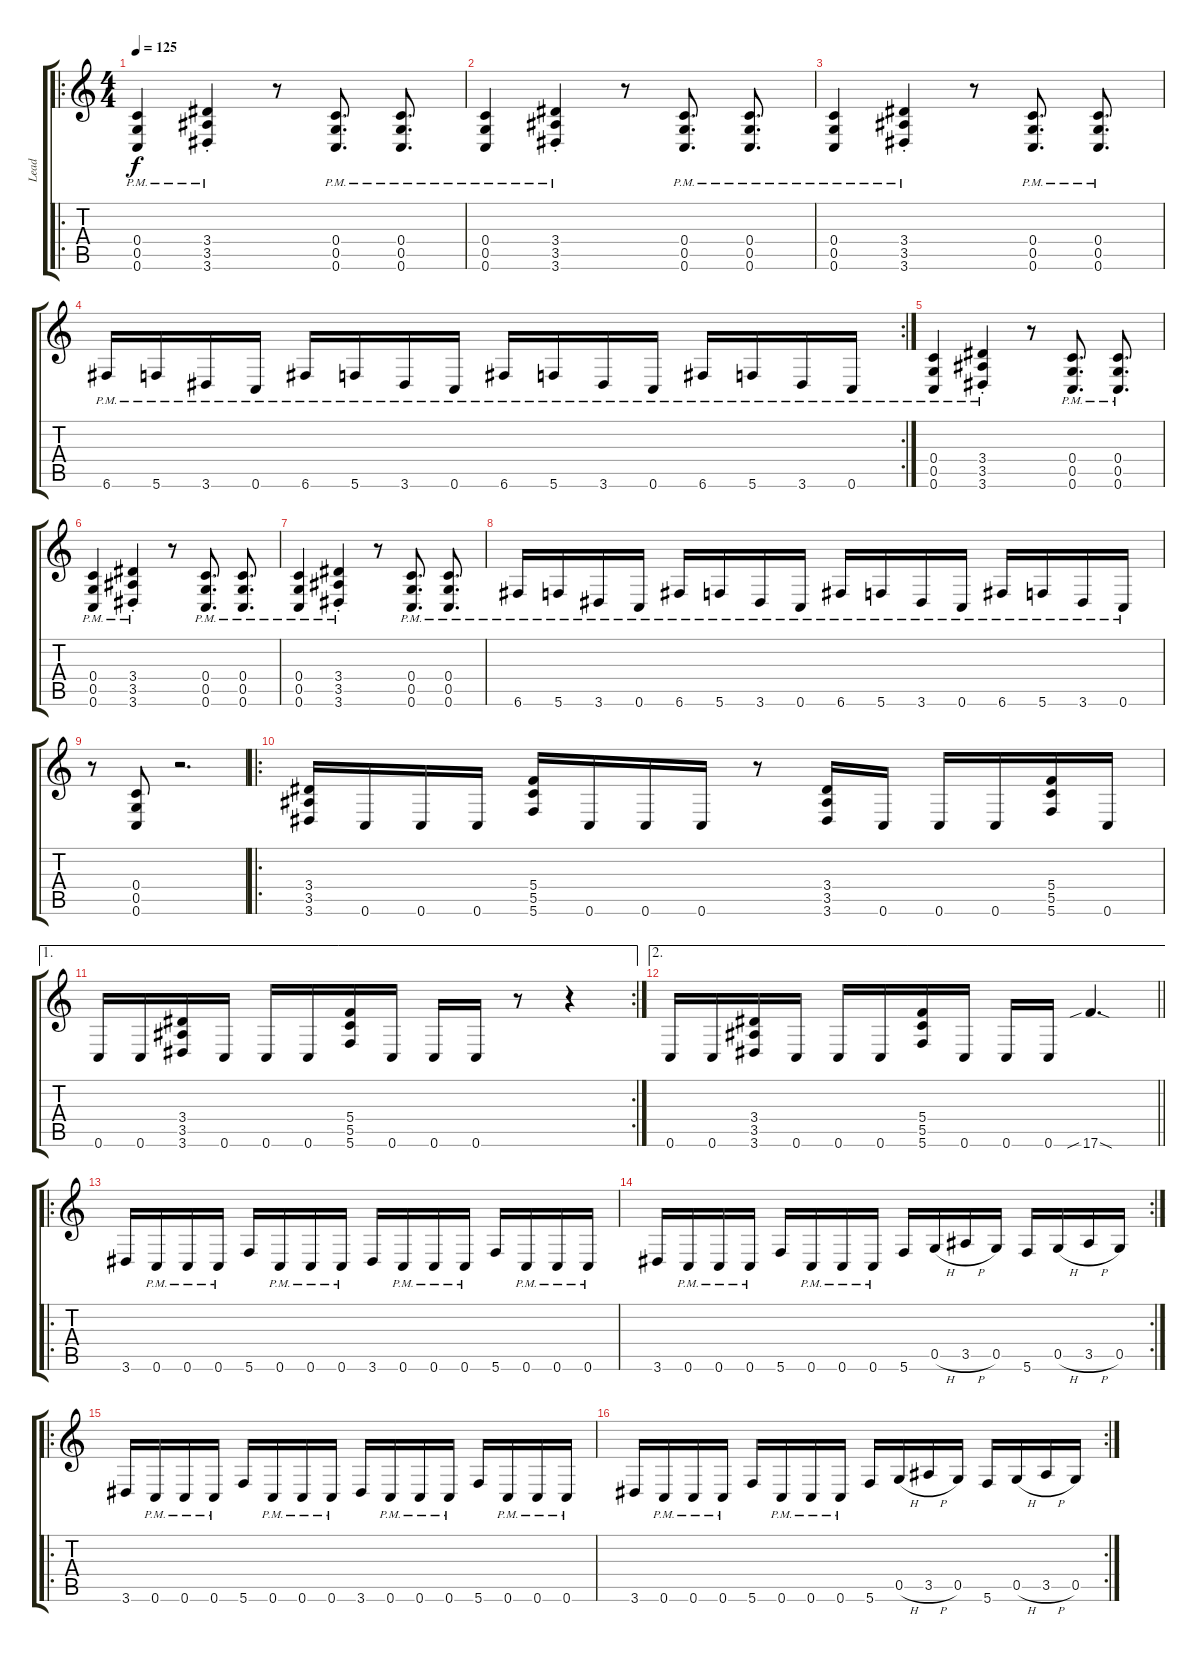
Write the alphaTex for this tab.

\track ("Lead" "Lead") {instrument overdrivenguitar}
\staff {score tabs}
\tuning (D4 A3 F3 C3 G2 C2) {hide}
\ro
\ts (4 4)
\tempo 125
\clef g2
\ks c
(0.4{pm} 0.5{pm} 0.6{pm}).4{dy f instrument overdrivenguitar} (3.4{pm st} 3.5{pm st} 3.6{pm st}).4 r.8 (0.4{pm} 0.5{pm} 0.6{pm}).8{d} (0.4{pm} 0.5{pm} 0.6{pm}).8{d} |
(0.4{pm} 0.5{pm} 0.6{pm}).4 (3.4{pm st} 3.5{pm st} 3.6{pm st}).4 r.8 (0.4{pm} 0.5{pm} 0.6{pm}).8{d} (0.4{pm} 0.5{pm} 0.6{pm}).8{d} |
(0.4{pm} 0.5{pm} 0.6{pm}).4 (3.4{pm st} 3.5{pm st} 3.6{pm st}).4 r.8 (0.4{pm} 0.5{pm} 0.6{pm}).8{d} (0.4{pm} 0.5{pm} 0.6{pm}).8{d} |
\rc 2
6.6{pm}.16 5.6{pm}.16 3.6{pm}.16 0.6{pm}.16 6.6{pm}.16 5.6{pm}.16 3.6{pm}.16 0.6{pm}.16 6.6{pm}.16 5.6{pm}.16 3.6{pm}.16 0.6{pm}.16 6.6{pm}.16 5.6{pm}.16 3.6{pm}.16 0.6{pm}.16 |
(0.4{pm} 0.5{pm} 0.6{pm}).4 (3.4{pm st} 3.5{pm st} 3.6{pm st}).4 r.8 (0.4{pm} 0.5{pm} 0.6{pm}).8{d} (0.4{pm} 0.5{pm} 0.6{pm}).8{d} |
(0.4{pm} 0.5{pm} 0.6{pm}).4 (3.4{pm st} 3.5{pm st} 3.6{pm st}).4 r.8 (0.4{pm} 0.5{pm} 0.6{pm}).8{d} (0.4{pm} 0.5{pm} 0.6{pm}).8{d} |
(0.4{pm} 0.5{pm} 0.6{pm}).4 (3.4{pm st} 3.5{pm st} 3.6{pm st}).4 r.8 (0.4{pm} 0.5{pm} 0.6{pm}).8{d} (0.4{pm} 0.5{pm} 0.6{pm}).8{d} |
6.6{pm}.16 5.6{pm}.16 3.6{pm}.16 0.6{pm}.16 6.6{pm}.16 5.6{pm}.16 3.6{pm}.16 0.6{pm}.16 6.6{pm}.16 5.6{pm}.16 3.6{pm}.16 0.6{pm}.16 6.6{pm}.16 5.6{pm}.16 3.6{pm}.16 0.6{pm}.16 |
r.8 (0.4 0.5 0.6).8 r.2{d} |
\ro
(3.4 3.5 3.6).16 0.6.16 0.6.16 0.6.16 (5.4 5.5 5.6).16 0.6.16 0.6.16 0.6.16 r.8 (3.4 3.5 3.6).16 0.6.16 0.6.16 0.6.16 (5.4 5.5 5.6).16 0.6.16 |
\ae 1
\rc 2
0.6.16 0.6.16 (3.4 3.5 3.6).16 0.6.16 0.6.16 0.6.16 (5.4 5.5 5.6).16 0.6.16 0.6.16 0.6.16 r.8 r.4 |
\ae 2
\barLineRight lightlight
0.6.16 0.6.16 (3.4 3.5 3.6).16 0.6.16 0.6.16 0.6.16 (5.4 5.5 5.6).16 0.6.16 0.6.16 0.6.16 17.6{sib sod}.4{d} |
\ro
3.6.16 0.6{pm}.16 0.6{pm}.16 0.6{pm}.16 5.6.16 0.6{pm}.16 0.6{pm}.16 0.6{pm}.16 3.6.16 0.6{pm}.16 0.6{pm}.16 0.6{pm}.16 5.6.16 0.6{pm}.16 0.6{pm}.16 0.6{pm}.16 |
\rc 2
3.6.16 0.6{pm}.16 0.6{pm}.16 0.6{pm}.16 5.6.16 0.6{pm}.16 0.6{pm}.16 0.6{pm}.16 5.6.16 0.5{h}.16 3.5{h}.16 0.5.16 5.6.16 0.5{h}.16 3.5{h}.16 0.5.16 |
\ro
3.6.16 0.6{pm}.16 0.6{pm}.16 0.6{pm}.16 5.6.16 0.6{pm}.16 0.6{pm}.16 0.6{pm}.16 3.6.16 0.6{pm}.16 0.6{pm}.16 0.6{pm}.16 5.6.16 0.6{pm}.16 0.6{pm}.16 0.6{pm}.16 |
\rc 2
3.6.16 0.6{pm}.16 0.6{pm}.16 0.6{pm}.16 5.6.16 0.6{pm}.16 0.6{pm}.16 0.6{pm}.16 5.6.16 0.5{h}.16 3.5{h}.16 0.5.16 5.6.16 0.5{h}.16 3.5{h}.16 0.5.16
